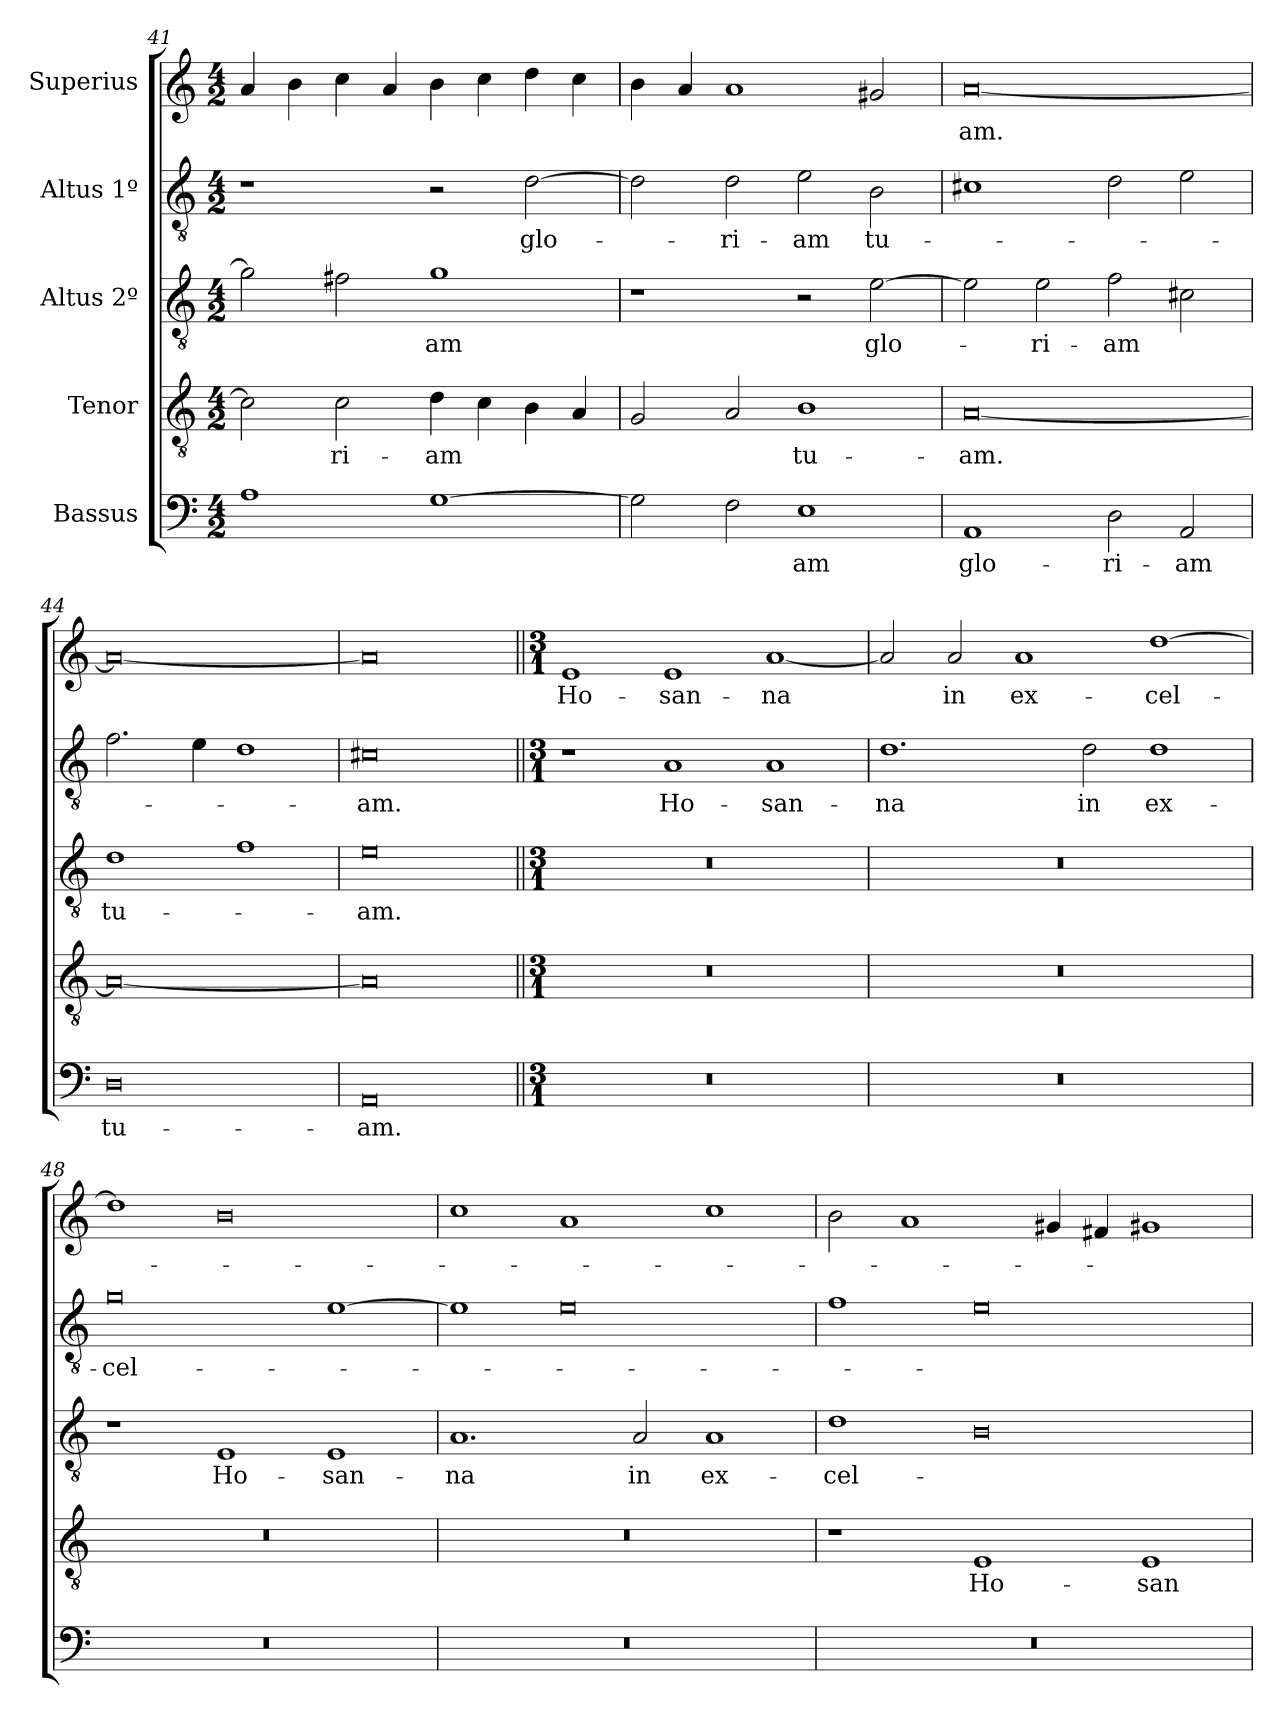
**kern	**text	**kern	**text	**kern	**text	**kern	**text	**kern	**text
*part5	*part5	*part4	*part4	*part3	*part3	*part2	*part2	*part1	*part1
*staff5	*staff5	*staff4	*staff4	*staff3	*staff3	*staff2	*staff2	*staff1	*staff1
*I"Bassus	*	*I"Tenor	*	*I"Altus 2º	*	*I"Altus 1º	*	*I"Superius	*
*clefF4	*	*clefGv2	*	*clefGv2	*	*clefGv2	*	*clefG2	*
*k[]	*	*k[]	*	*k[]	*	*k[]	*	*k[]	*
*M4/2	*	*M4/2	*	*M4/2	*	*M4/2	*	*M4/2	*
=41	=41	=41	=41	=41	=41	=41	=41	=41	=41
1A\	.	2c\]	.	2g\]	.	1r	.	4a/	.
.	.	.	.	.	.	.	.	4b\	.
.	.	2c\	-ri-	2f#\	.	.	.	4cc\	.
.	.	.	.	.	.	.	.	4a/	.
[1G\	.	4d\	-am	1g\	-am	2r	.	4b\	.
.	.	4c\	.	.	.	.	.	4cc\	.
.	.	4B\	.	.	.	[2d\	glo-	4dd\	.
.	.	4A/	.	.	.	.	.	4cc\	.
=42	=42	=42	=42	=42	=42	=42	=42	=42	=42
2G\]	.	2G/	.	1r	.	2d\]	.	4b\	.
.	.	.	.	.	.	.	.	4a/	.
2F\	.	2A/	.	.	.	2d\	-ri-	1a/	.
1E\	-am	1B\	tu-	2r	.	2e\	-am	.	.
.	.	.	.	[2e\	glo-	2B\	tu-	2g#X/	.
=43	=43	=43	=43	=43	=43	=43	=43	=43	=43
1AA/	glo-	[0A/	-am.	2e\]	.	1c#X\	.	[0a/	-am.
.	.	.	.	2e\	-ri-	.	.	.	.
2D\	-ri-	.	.	2f\	-am	2d\	.	.	.
2AA/	-am	.	.	2c#X\	.	2e\	.	.	.
=44	=44	=44	=44	=44	=44	=44	=44	=44	=44
0D\	tu-	0A/_	.	1d\	tu-	2.f\	.	0a/_	.
.	.	.	.	.	.	4e\	.	.	.
.	.	.	.	1f\	.	1d\	.	.	.
=45	=45	=45	=45	=45	=45	=45	=45	=45	=45
0AA/	-am.	0A/]	.	0e\	-am.	0c#X\	-am.	0a/]	.
=46||	=46||	=46||	=46||	=46||	=46||	=46||	=46||	=46||	=46||
*M3/1	*	*M3/1	*	*M3/1	*	*M3/1	*	*M3/1	*
!LO:N:vis=0	!	!LO:N:vis=0	!	!LO:N:vis=0	!	!	!	!	!
0.r	.	0.r	.	0.r	.	1r	.	1e/	Ho-
.	.	.	.	.	.	1A/	Ho-	1e/	-san-
.	.	.	.	.	.	1A/	-san-	[1a/	-na
=47	=47	=47	=47	=47	=47	=47	=47	=47	=47
!LO:N:vis=0	!	!LO:N:vis=0	!	!LO:N:vis=0	!	!	!	!	!
0.r	.	0.r	.	0.r	.	1.d\	-na	2a/]	.
.	.	.	.	.	.	.	.	2a/	in
.	.	.	.	.	.	.	.	1a/	ex-
.	.	.	.	.	.	2d\	in	.	.
.	.	.	.	.	.	1d\	ex-	[1dd\	-cel-
=48	=48	=48	=48	=48	=48	=48	=48	=48	=48
!LO:N:vis=0	!	!LO:N:vis=0	!	!	!	!	!	!	!
0.r	.	0.r	.	1r	.	0g\	-cel-	1dd\]	.
.	.	.	.	1E/	Ho-	.	.	0b\	.
.	.	.	.	1E/	-san-	[1e\	.	.	.
=49	=49	=49	=49	=49	=49	=49	=49	=49	=49
!LO:N:vis=0	!	!LO:N:vis=0	!	!	!	!	!	!	!
0.r	.	0.r	.	1.A/	-na	1e\]	.	1cc\	.
.	.	.	.	.	.	0e\	.	1a/	.
.	.	.	.	2A/	in	.	.	.	.
.	.	.	.	1A/	ex-	.	.	1cc\	.
=50	=50	=50	=50	=50	=50	=50	=50	=50	=50
!LO:N:vis=0	!	!	!	!	!	!	!	!	!
0.r	.	1r	.	1d\	-cel-	1f\	.	2b\	.
.	.	.	.	.	.	.	.	1a/	.
.	.	1E/	Ho-	0B\	.	0e\	.	.	.
.	.	.	.	.	.	.	.	4g#X/	.
.	.	.	.	.	.	.	.	4f#X/	.
.	.	1E/	-san-	.	.	.	.	1g#X/	.
=	=	=	=	=	=	=	=	=	=
*-	*-	*-	*-	*-	*-	*-	*-	*-	*-
